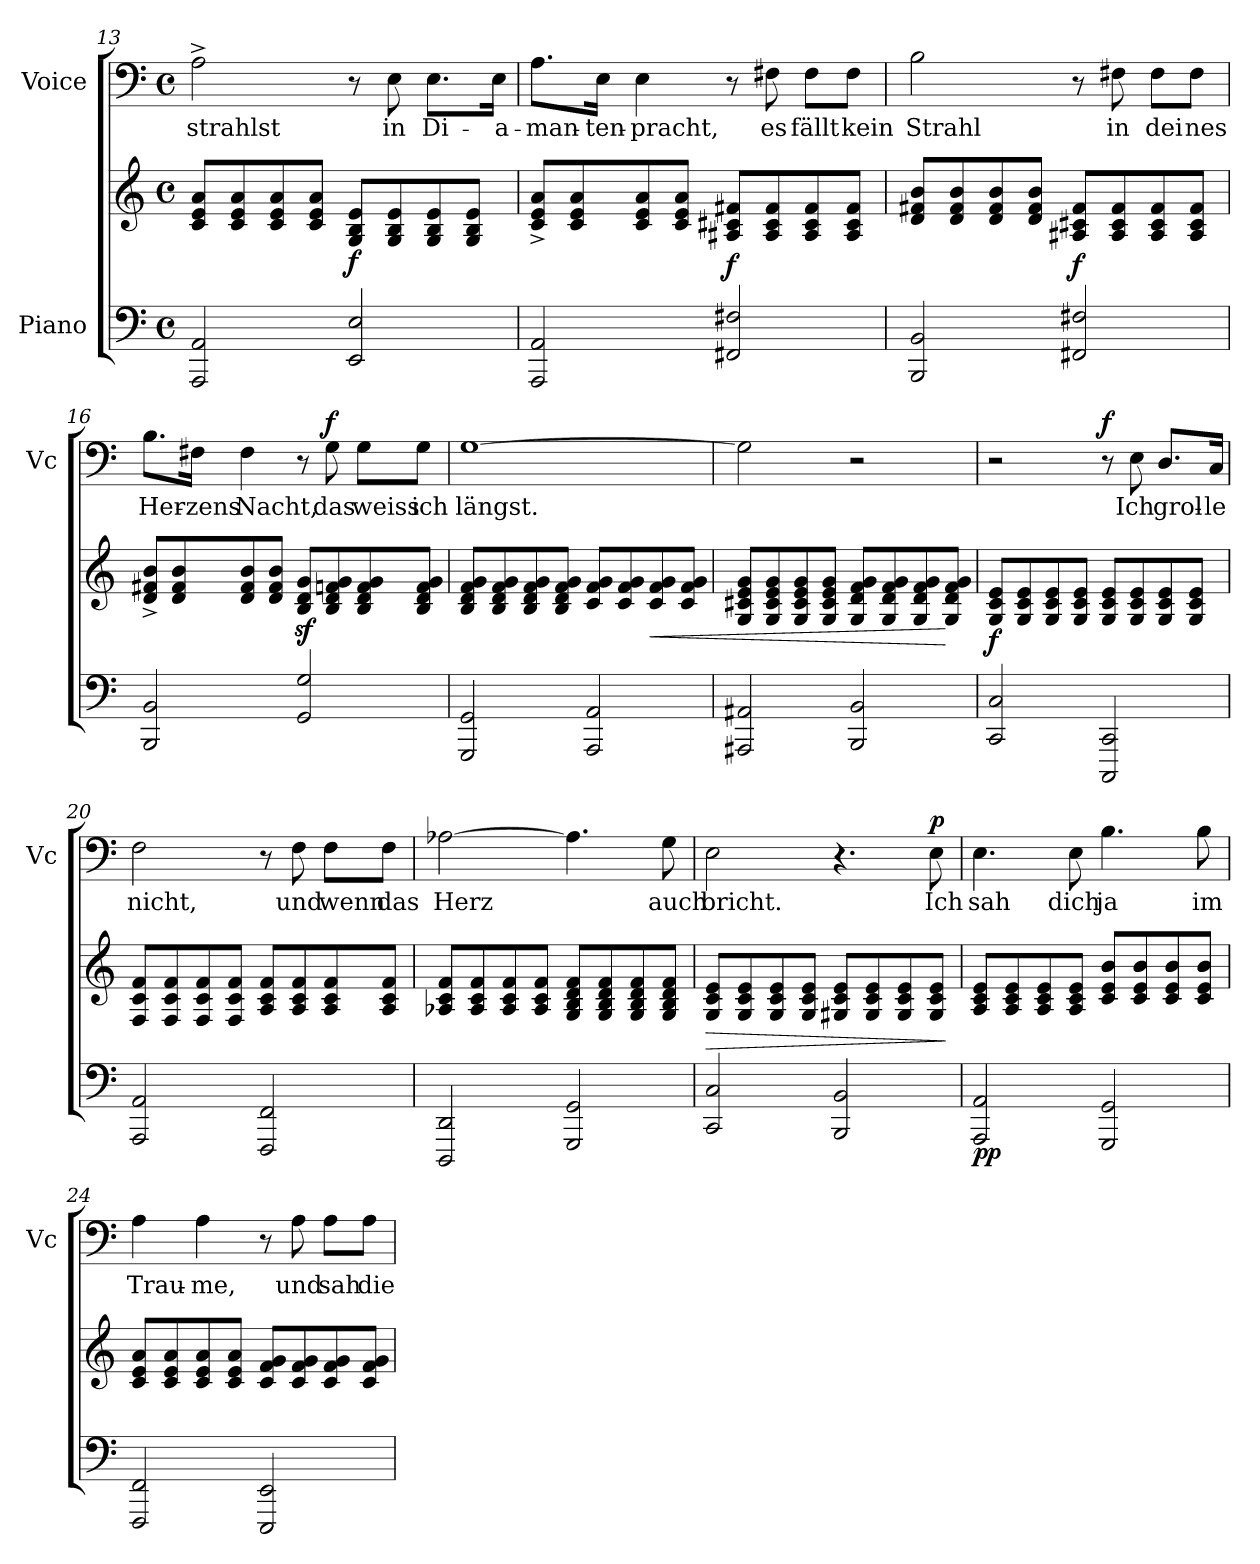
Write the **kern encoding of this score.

**kern	**kern	**dynam	**kern	**text	**dynam
*part2	*part2	*part2	*part1	*part1	*part1
*staff3	*staff2	*staff2/3	*staff1	*staff1	*staff1
*I"Piano	*	*	*I"Voice	*	*
*	*	*	*I'Vc	*	*
*clefF4	*clefG2	*	*clefF4	*	*
*k[]	*k[]	*	*k[]	*	*
*C:	*C:	*	*C:	*	*
*M4/4	*M4/4	*	*M4/4	*	*
*met(c)	*met(c)	*	*met(c)	*	*
=13	=13	=13	=13	=13	=13
!	!	!	!	!LO:LY:b	!
2AAA 2AA	8c 8e 8aL	.	2A^	strahlst	.
.	8c 8e 8a	.	.	.	.
.	8c 8e 8a	.	.	.	.
.	8c 8e 8aJ	.	.	.	.
!	!	!LO:DY:b	!	!	!
2EE 2E	8G 8B 8eL	f	8r	.	.
!	!	!	!	!LO:LY:b	!
.	8G 8B 8e	.	8E	in	.
!	!	!	!	!LO:LY:b	!
.	8G 8B 8e	.	8.E\L	Di-	.
.	8G 8B 8eJ	.	.	.	.
!	!	!	!	!LO:LY:b	!
.	.	.	16E\Jk	-a-	.
!!LO:LB:g=z
=14	=14	=14	=14	=14	=14
!	!	!	!	!LO:LY:b	!
2AAA 2AA	8c^ 8e^ 8a^L	.	8.A\L	-man-	.
.	8c 8e 8a	.	.	.	.
!	!	!	!	!LO:LY:b	!
.	.	.	16E\Jk	-ten-	.
!	!	!	!	!LO:LY:b	!
.	8c 8e 8a	.	4E	-pracht,	.
.	8c 8e 8aJ	.	.	.	.
!	!	!LO:DY:b	!	!	!
2FF#X 2F#X	8A#X 8c#X 8f#XL	f	8r	.	.
!	!	!	!	!LO:LY:b	!
.	8A# 8c# 8f#	.	8F#X	es	.
!	!	!	!	!LO:LY:b	!
.	8A# 8c# 8f#	.	8F#\L	fällt	.
!	!	!	!	!LO:LY:b	!
.	8A# 8c# 8f#J	.	8F#\J	kein	.
=15	=15	=15	=15	=15	=15
!	!	!	!	!LO:LY:b	!
2BBB 2BB	8d 8f#X 8bL	.	2B	Strahl	.
.	8d 8f# 8b	.	.	.	.
.	8d 8f# 8b	.	.	.	.
.	8d 8f# 8bJ	.	.	.	.
!	!	!LO:DY:b	!	!	!
2FF#X 2F#X	8A#X 8c#X 8f#L	f	8r	.	.
!	!	!	!	!LO:LY:b	!
.	8A# 8c# 8f#	.	8F#X	in	.
!	!	!	!	!LO:LY:b	!
.	8A# 8c# 8f#	.	8F#\L	dei	.
!	!	!	!	!LO:LY:b	!
.	8A# 8c# 8f#J	.	8F#\J	-nes	.
=16	=16	=16	=16	=16	=16
!	!	!	!	!LO:LY:b	!
2BBB 2BB	8d^ 8f#X^ 8b^L	.	8.B\L	Her-	.
.	8d 8f# 8b	.	.	.	.
!	!	!	!	!LO:LY:b	!
.	.	.	16F#X\Jk	-zens	.
!	!	!	!	!LO:LY:b	!
.	8d 8f# 8b	.	4F#	Nacht,	.
.	8d 8f# 8bJ	.	.	.	.
2GG 2G	8Bz< 8dz< 8gz<L	.	8r	.	.
!	!	!	!	!LO:LY:b	!LO:DY:b
.	8B 8d 8fn 8g	.	8G	das	f
!	!	!	!	!LO:LY:b	!
.	8B 8d 8f 8g	.	8G\L	weiss	.
!	!	!	!	!LO:LY:b	!
.	8B 8d 8f 8gJ	.	8G\J	ich	.
!!LO:LB:g=z
=17	=17	=17	=17	=17	=17
!	!	!	!	!LO:LY:b	!
2GGG 2GG	8B 8d 8f 8gL	.	[1G	längst.	.
.	8B 8d 8f 8g	.	.	.	.
.	8B 8d 8f 8g	.	.	.	.
.	8B 8d 8f 8gJ	.	.	.	.
2AAA 2AA	8c 8f 8gL	.	.	.	.
.	8c 8f 8g	.	.	.	.
!	!	!LO:HP:b	!	!	!
.	8c 8f 8g	<	.	.	.
.	8c 8f 8gJ	.	.	.	.
=18	=18	=18	=18	=18	=18
2AAA#X 2AA#X	8G 8c#X 8e 8gL	.	2G]	.	.
.	8G 8c# 8e 8g	.	.	.	.
.	8G 8c# 8e 8g	.	.	.	.
.	8G 8c# 8e 8gJ	.	.	.	.
2BBB 2BB	8G 8d 8f 8gL	.	2r	.	.
.	8G 8d 8f 8g	.	.	.	.
.	8G 8d 8f 8g	.	.	.	.
.	8G 8d 8f 8gJ	[	.	.	.
=19	=19	=19	=19	=19	=19
!	!	!LO:DY:b	!	!	!
2CC 2C	8G 8c 8eL	f	2r	.	.
.	8G 8c 8e	.	.	.	.
.	8G 8c 8e	.	.	.	.
.	8G 8c 8eJ	.	.	.	.
!	!	!	!	!	!LO:DY:b
2CCC 2CC	8G 8c 8eL	.	8r	.	f
!	!	!	!	!LO:LY:b	!
.	8G 8c 8e	.	8E	Ich	.
!	!	!	!	!LO:LY:b	!
.	8G 8c 8e	.	8.D/L	grol-	.
.	8G 8c 8eJ	.	.	.	.
!	!	!	!	!LO:LY:b	!
.	.	.	16C/Jk	-le	.
=20	=20	=20	=20	=20	=20
!	!	!	!	!LO:LY:b	!
2AAA 2AA	8F 8c 8fL	.	2F	nicht,	.
.	8F 8c 8f	.	.	.	.
.	8F 8c 8f	.	.	.	.
.	8F 8c 8fJ	.	.	.	.
2FFF 2FF	8A 8c 8fL	.	8r	.	.
!	!	!	!	!LO:LY:b	!
.	8A 8c 8f	.	8F	und	.
!	!	!	!	!LO:LY:b	!
.	8A 8c 8f	.	8F\L	wenn	.
!	!	!	!	!LO:LY:b	!
.	8A 8c 8fJ	.	8F\J	das	.
!!LO:LB:g=z
=21	=21	=21	=21	=21	=21
!	!	!	!	!LO:LY:b	!
2DDD 2DD	8A-X 8c 8fL	.	[2A-X	Herz	.
.	8A- 8c 8f	.	.	.	.
.	8A- 8c 8f	.	.	.	.
.	8A- 8c 8fJ	.	.	.	.
2GGG 2GG	8G 8B 8d 8fL	.	4.A-]	.	.
.	8G 8B 8d 8f	.	.	.	.
.	8G 8B 8d 8f	.	.	.	.
!	!	!	!	!LO:LY:b	!
.	8G 8B 8d 8fJ	.	8G	auch	.
=22	=22	=22	=22	=22	=22
!	!	!LO:HP:b	!	!LO:LY:b	!
2CC 2C	8G 8c 8eL	>	2E	bricht.	.
.	8G 8c 8e	.	.	.	.
.	8G 8c 8e	.	.	.	.
.	8G 8c 8eJ	.	.	.	.
2BBB 2BB	8G#X 8c 8eL	.	4.r	.	.
.	8G# 8c 8e	.	.	.	.
.	8G# 8c 8e	.	.	.	.
!	!	!	!	!LO:LY:b	!LO:DY:b
.	8G# 8c 8eJ	.	8E	Ich	p
.	.	]	.	.	.
=23	=23	=23	=23	=23	=23
!	!	!LO:DY:b=2	!	!LO:LY:b	!
!	!	!LO:DY:n=1:b	!	!	!
2AAA 2AA	8A 8c 8eL	p p	4.E	sah	.
.	8A 8c 8e	.	.	.	.
.	8A 8c 8e	.	.	.	.
!	!	!	!	!LO:LY:b	!
.	8A 8c 8eJ	.	8E	dich	.
!	!	!	!	!LO:LY:b	!
2GGG 2GG	8c 8e 8bL	.	4.B\	ja	.
.	8c 8e 8b	.	.	.	.
.	8c 8e 8b	.	.	.	.
!	!	!	!	!LO:LY:b	!
.	8c 8e 8bJ	.	8B\	im	.
=24	=24	=24	=24	=24	=24
!	!	!	!	!LO:LY:b	!
2FFF 2FF	8c 8e 8aL	.	4A	Trau-	.
.	8c 8e 8a	.	.	.	.
!	!	!	!	!LO:LY:b	!
.	8c 8e 8a	.	4A	-me,	.
.	8c 8e 8aJ	.	.	.	.
2EEE 2EE	8c 8f 8gL	.	8r	.	.
!	!	!	!	!LO:LY:b	!
.	8c 8f 8g	.	8A	und	.
!	!	!	!	!LO:LY:b	!
.	8c 8f 8g	.	8A\L	sah	.
!	!	!	!	!LO:LY:b	!
.	8c 8f 8gJ	.	8A\J	die	.
=	=	=	=	=	=
*-	*-	*-	*-	*-	*-
